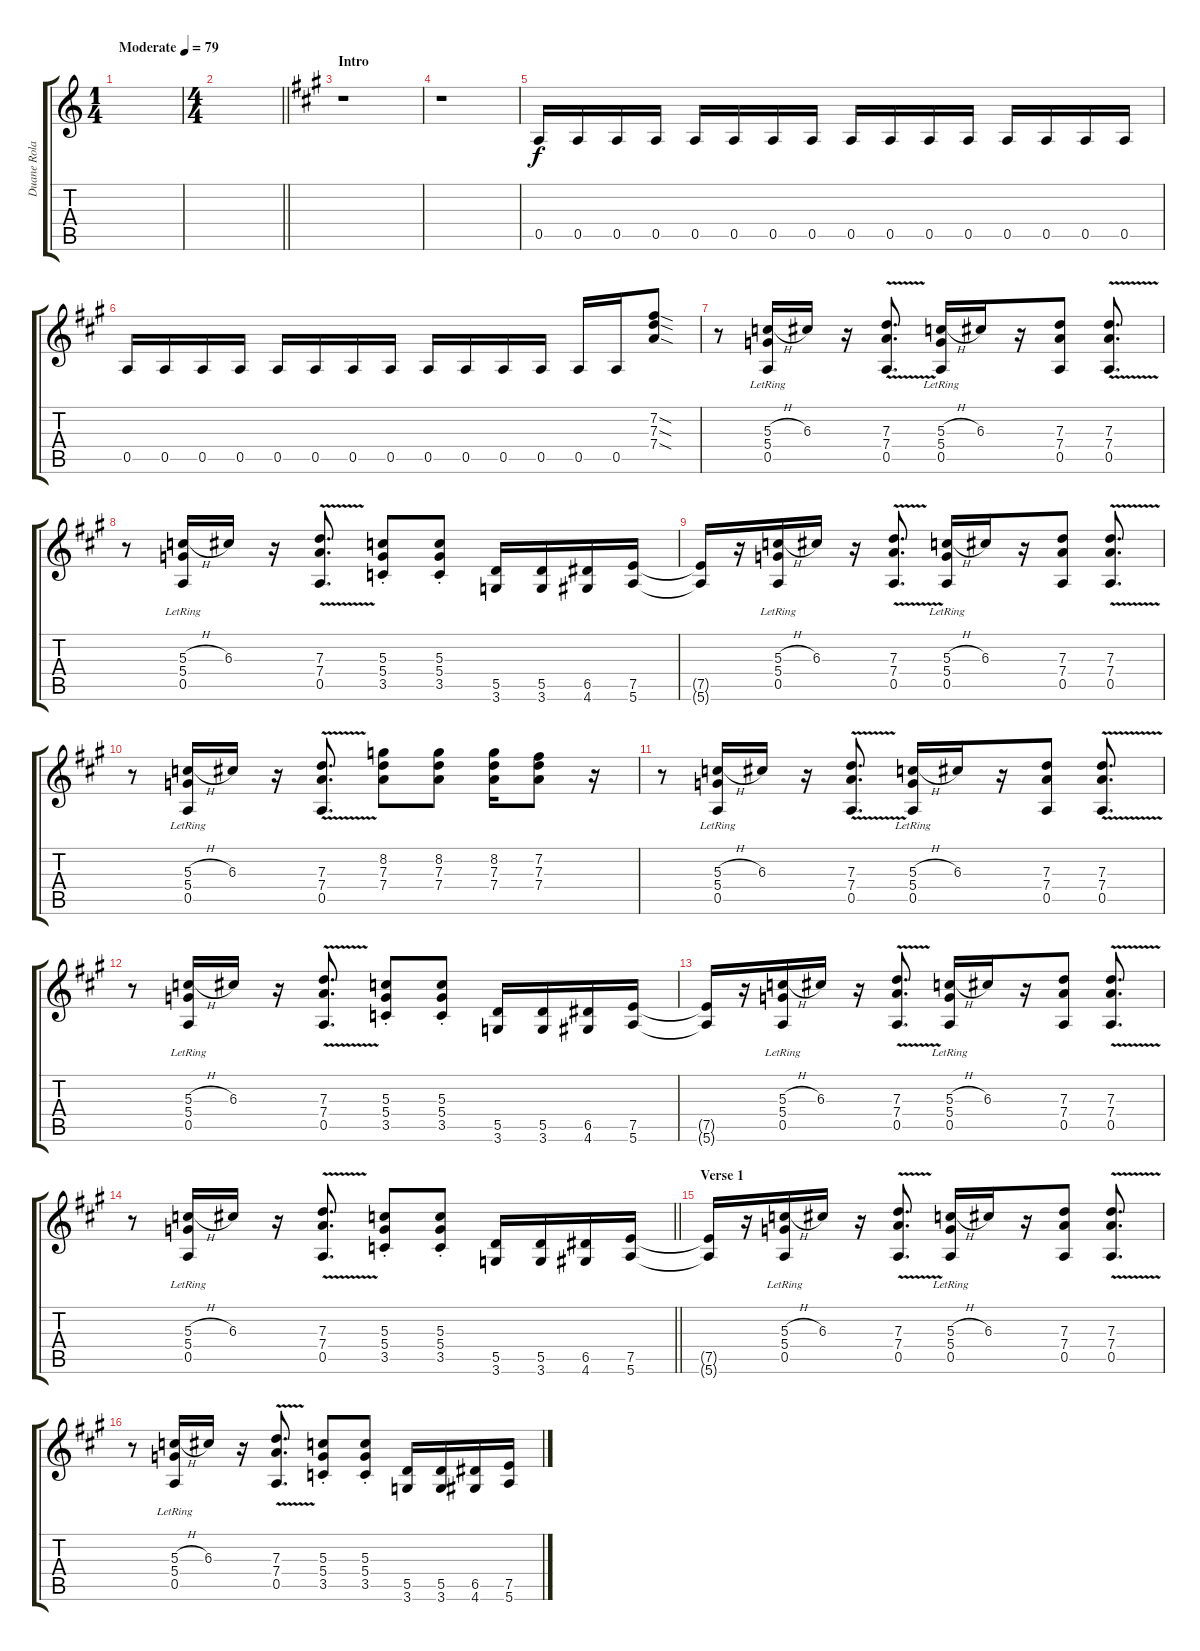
\track ("Duane Roland Guitar" "Duane Rola") {instrument overdrivenguitar}
\staff {score tabs}
\tuning (E4 B3 G3 D3 A2 E2) {hide}
\ts (1 4)
\tempo (79 "Moderate")
\clef g2
\ks c
|
\ts (4 4)
\barLineRight lightlight
|
\section ("" "Intro")
\ks a
r.1 |
r.1 |
0.5.16 0.5.16 0.5.16 0.5.16 0.5.16 0.5.16 0.5.16 0.5.16 0.5.16 0.5.16 0.5.16 0.5.16 0.5.16 0.5.16 0.5.16 0.5.16 |
0.5.16 0.5.16 0.5.16 0.5.16 0.5.16 0.5.16 0.5.16 0.5.16 0.5.16 0.5.16 0.5.16 0.5.16 0.5.16 0.5.16 (7.2{sod} 7.3{sod} 7.4{sod}).8 |
r.8 (5.3{h} 5.4{lr} 0.5{lr}).16 6.3.16 r.16 (7.3 7.4 0.5{v}).8{d} (5.3{h} 5.4{lr} 0.5{lr}).16 6.3.16 r.16 (7.3 7.4 0.5).8 (7.3 7.4{v} 0.5).8{d} |
r.8 (5.3{h} 5.4{lr} 0.5{lr}).16 6.3.16 r.16 (7.3 7.4 0.5{v}).8{d} (5.3 5.4{st} 3.5).8 (5.3{st} 5.4 3.5).8 (5.5 3.6).16 (5.5 3.6).16 (6.5 4.6).16 (7.5 5.6).16 |
(7.5{t} 5.6{t}).16 r.16 (5.3{h} 5.4{lr} 0.5{lr}).16 6.3.16 r.16 (7.3 7.4 0.5{v}).8{d} (5.3{h} 5.4{lr} 0.5{lr}).16 6.3.16 r.16 (7.3 7.4 0.5).8 (7.3 7.4{v} 0.5).8{d} |
r.8 (5.3{h} 5.4{lr} 0.5{lr}).16 6.3.16 r.16 (7.3 7.4 0.5{v}).8{d} (8.2 7.3 7.4).8 (8.2 7.3 7.4).8 (8.2 7.3 7.4).16 (7.2 7.3 7.4).8 r.16 |
r.8 (5.3{h} 5.4{lr} 0.5{lr}).16 6.3.16 r.16 (7.3 7.4 0.5{v}).8{d} (5.3{h} 5.4{lr} 0.5{lr}).16 6.3.16 r.16 (7.3 7.4 0.5).8 (7.3 7.4{v} 0.5).8{d} |
r.8 (5.3{h} 5.4{lr} 0.5{lr}).16 6.3.16 r.16 (7.3 7.4 0.5{v}).8{d} (5.3 5.4{st} 3.5).8 (5.3{st} 5.4 3.5).8 (5.5 3.6).16 (5.5 3.6).16 (6.5 4.6).16 (7.5 5.6).16 |
(7.5{t} 5.6{t}).16 r.16 (5.3{h} 5.4{lr} 0.5{lr}).16 6.3.16 r.16 (7.3 7.4 0.5{v}).8{d} (5.3{h} 5.4{lr} 0.5{lr}).16 6.3.16 r.16 (7.3 7.4 0.5).8 (7.3 7.4{v} 0.5).8{d} |
\barLineRight lightlight
r.8 (5.3{h} 5.4{lr} 0.5{lr}).16 6.3.16 r.16 (7.3 7.4 0.5{v}).8{d} (5.3 5.4{st} 3.5).8 (5.3{st} 5.4 3.5).8 (5.5 3.6).16 (5.5 3.6).16 (6.5 4.6).16 (7.5 5.6).16 |
\section ("" "Verse 1")
(7.5{t} 5.6{t}).16 r.16 (5.3{h} 5.4{lr} 0.5{lr}).16 6.3.16 r.16 (7.3 7.4 0.5{v}).8{d} (5.3{h} 5.4{lr} 0.5{lr}).16 6.3.16 r.16 (7.3 7.4 0.5).8 (7.3 7.4{v} 0.5).8{d} |
r.8 (5.3{h} 5.4{lr} 0.5{lr}).16 6.3.16 r.16 (7.3 7.4 0.5{v}).8{d} (5.3 5.4{st} 3.5).8 (5.3{st} 5.4 3.5).8 (5.5 3.6).16 (5.5 3.6).16 (6.5 4.6).16 (7.5 5.6).16
